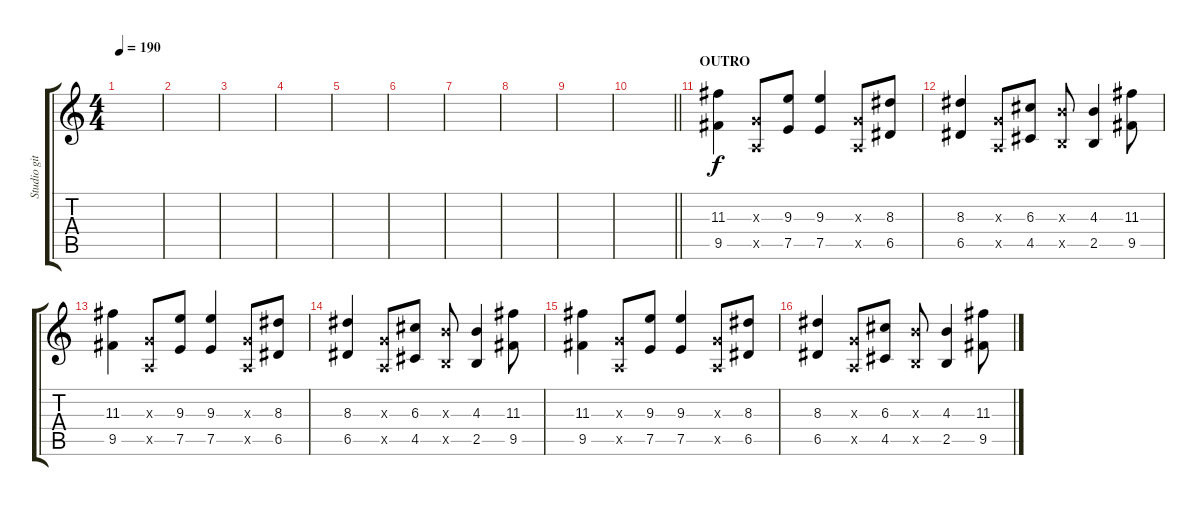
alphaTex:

\track ("Studio gitaar" "Studio git") {instrument distortionguitar}
\staff {score tabs}
\tuning (E4 B3 G3 D3 A2 E2) {hide}
\ts (4 4)
\tempo 190
\clef g2
\ks c
|
|
|
|
|
|
|
|
|
\barLineRight lightlight
|
\section ("" "OUTRO")
(11.3 9.5).4{volume 11} (0.3{x} 0.5{x}).8 (9.3 7.5).8 (9.3 7.5).4 (0.3{x} 0.5{x}).8 (8.3 6.5).8 |
(8.3 6.5).4 (0.3{x} 0.5{x}).8 (6.3 4.5).8 (4.3{x} 2.5{x}).8 (4.3 2.5).4 (11.3 9.5).8 |
(11.3 9.5).4 (0.3{x} 0.5{x}).8 (9.3 7.5).8 (9.3 7.5).4 (0.3{x} 0.5{x}).8 (8.3 6.5).8 |
(8.3 6.5).4 (0.3{x} 0.5{x}).8 (6.3 4.5).8 (4.3{x} 2.5{x}).8 (4.3 2.5).4 (11.3 9.5).8 |
(11.3 9.5).4 (0.3{x} 0.5{x}).8 (9.3 7.5).8 (9.3 7.5).4 (0.3{x} 0.5{x}).8 (8.3 6.5).8 |
(8.3 6.5).4 (0.3{x} 0.5{x}).8 (6.3 4.5).8 (4.3{x} 2.5{x}).8 (4.3 2.5).4 (11.3 9.5).8
